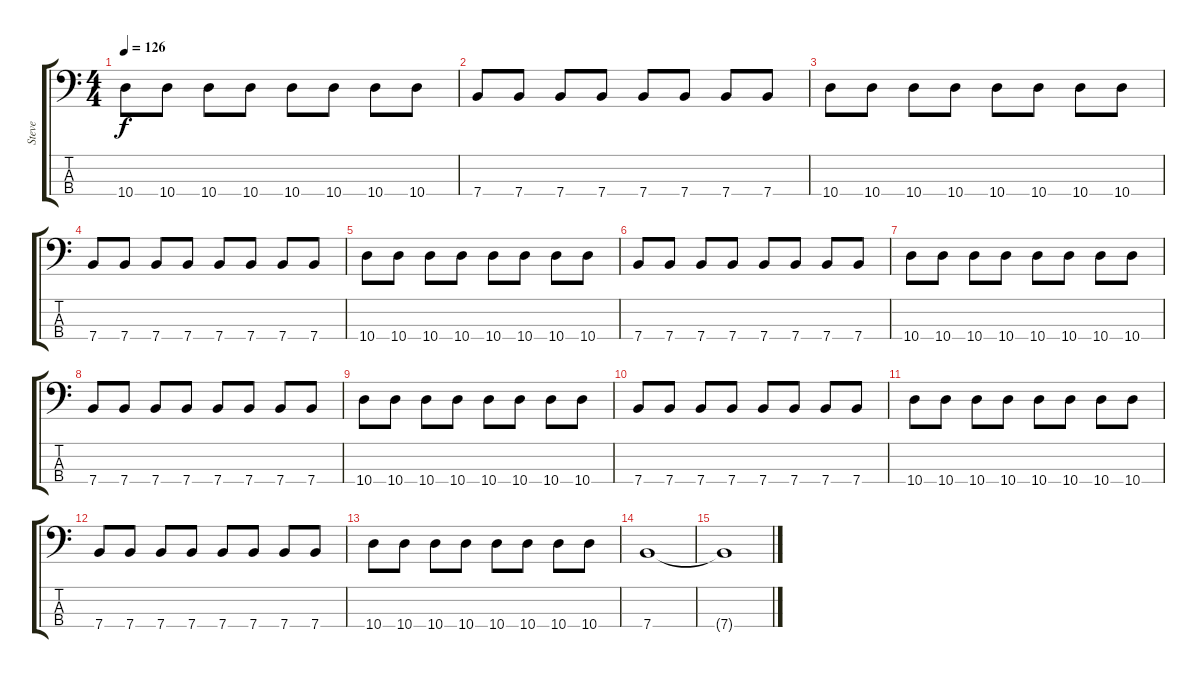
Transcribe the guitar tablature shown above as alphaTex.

\track ("Steve" "Steve") {instrument electricbasspick}
\staff {score tabs}
\tuning (G2 D2 A1 E1) {hide}
\ts (4 4)
\tempo 126
\clef f4
\ks c
10.4.8{dy f} 10.4.8 10.4.8 10.4.8 10.4.8 10.4.8 10.4.8 10.4.8 |
7.4.8 7.4.8 7.4.8 7.4.8 7.4.8 7.4.8 7.4.8 7.4.8 |
10.4.8 10.4.8 10.4.8 10.4.8 10.4.8 10.4.8 10.4.8 10.4.8 |
7.4.8 7.4.8 7.4.8 7.4.8 7.4.8 7.4.8 7.4.8 7.4.8 |
10.4.8 10.4.8 10.4.8 10.4.8 10.4.8 10.4.8 10.4.8 10.4.8 |
7.4.8 7.4.8 7.4.8 7.4.8 7.4.8 7.4.8 7.4.8 7.4.8 |
10.4.8 10.4.8 10.4.8 10.4.8 10.4.8 10.4.8 10.4.8 10.4.8 |
7.4.8 7.4.8 7.4.8 7.4.8 7.4.8 7.4.8 7.4.8 7.4.8 |
10.4.8 10.4.8 10.4.8 10.4.8 10.4.8 10.4.8 10.4.8 10.4.8 |
7.4.8 7.4.8 7.4.8 7.4.8 7.4.8 7.4.8 7.4.8 7.4.8 |
10.4.8 10.4.8 10.4.8 10.4.8 10.4.8 10.4.8 10.4.8 10.4.8 |
7.4.8 7.4.8 7.4.8 7.4.8 7.4.8 7.4.8 7.4.8 7.4.8 |
10.4.8 10.4.8 10.4.8 10.4.8 10.4.8 10.4.8 10.4.8 10.4.8 |
7.4.1 |
7.4{t}.1
